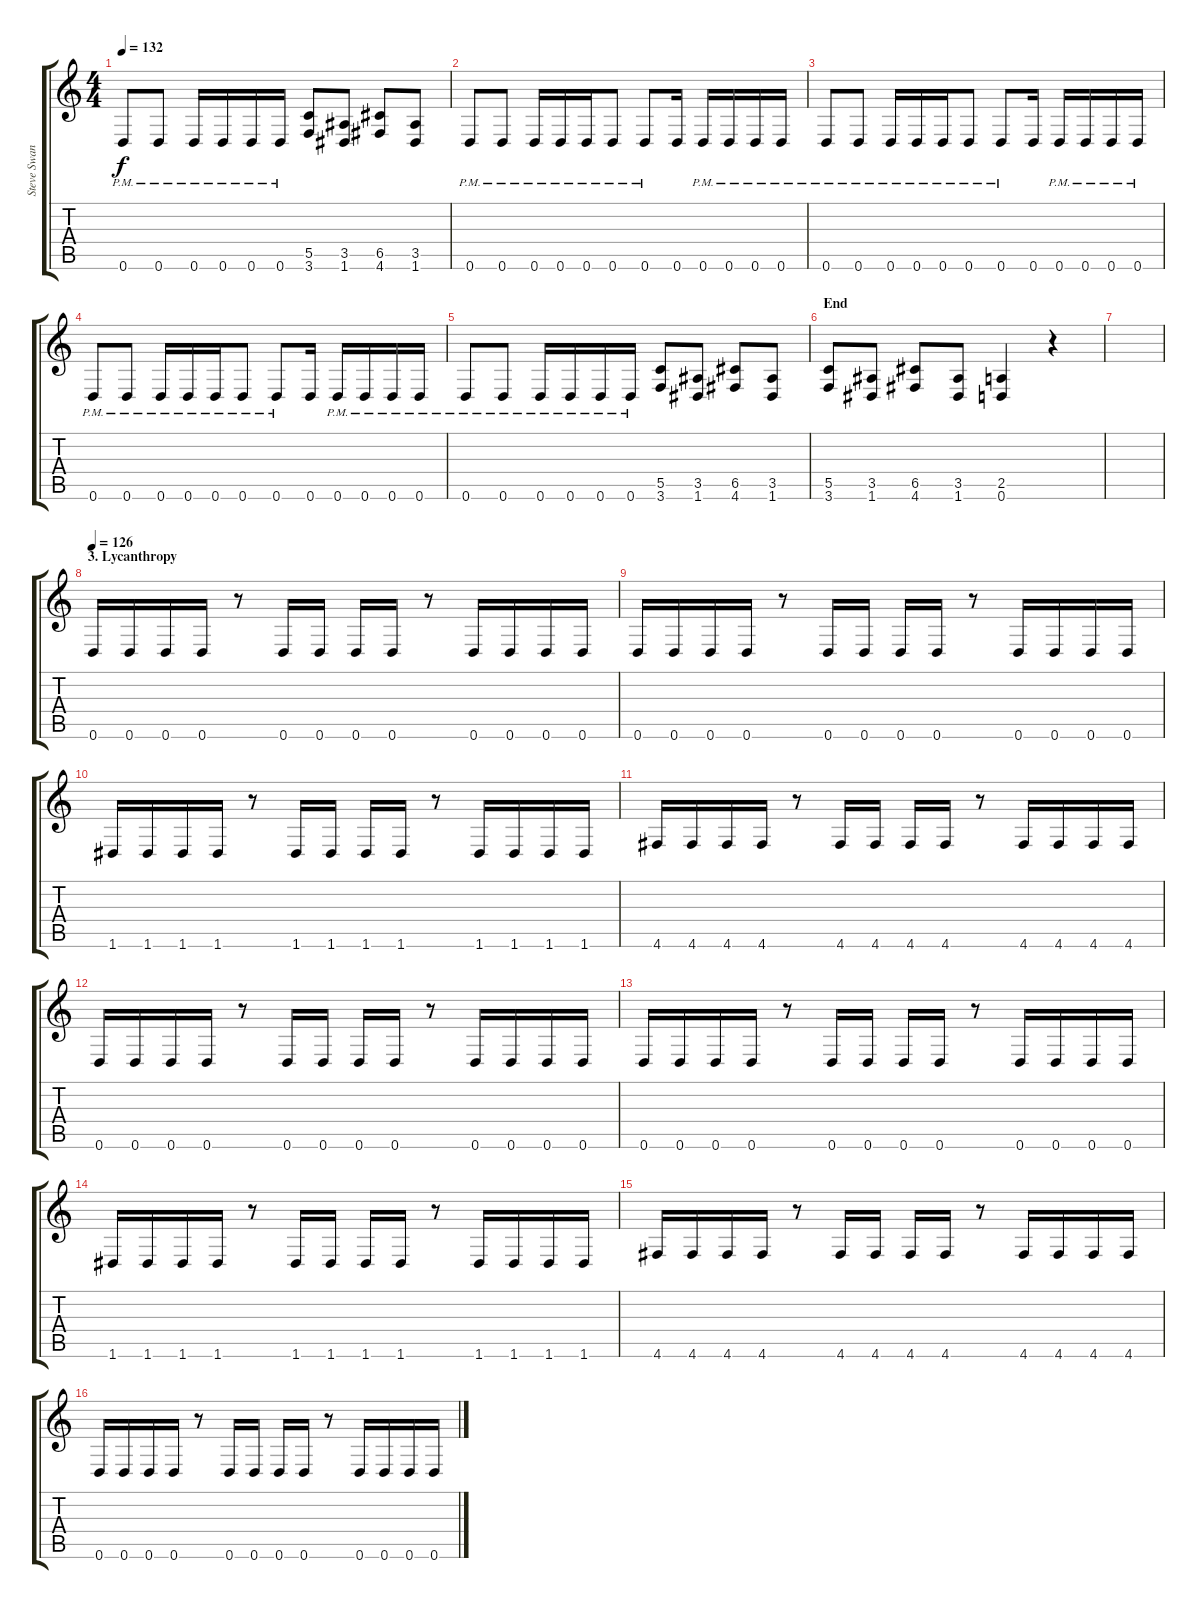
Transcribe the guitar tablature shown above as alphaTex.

\track ("Steve Swanson (Rythm Guitar)" "Steve Swan") {instrument distortionguitar}
\staff {score tabs}
\tuning (D4 A3 F3 C3 G2 D2) {hide}
\ts (4 4)
\tempo 132
\clef g2
\ks c
0.6{pm}.8{dy f} 0.6{pm}.8 0.6{pm}.16 0.6{pm}.16 0.6{pm}.16 0.6{pm}.16 (5.5 3.6).8 (3.5 1.6).8 (6.5 4.6).8 (3.5 1.6).8 |
0.6{pm}.8 0.6{pm}.8 0.6{pm}.16 0.6{pm}.16 0.6{pm}.16 0.6{pm}.8 0.6{pm}.8 0.6.16 0.6{pm}.16 0.6{pm}.16 0.6{pm}.16 0.6{pm}.16 |
0.6{pm}.8 0.6{pm}.8 0.6{pm}.16 0.6{pm}.16 0.6{pm}.16 0.6{pm}.8 0.6{pm}.8 0.6.16 0.6{pm}.16 0.6{pm}.16 0.6{pm}.16 0.6{pm}.16 |
0.6{pm}.8 0.6{pm}.8 0.6{pm}.16 0.6{pm}.16 0.6{pm}.16 0.6{pm}.8 0.6{pm}.8 0.6.16 0.6{pm}.16 0.6{pm}.16 0.6{pm}.16 0.6{pm}.16 |
0.6{pm}.8 0.6{pm}.8 0.6{pm}.16 0.6{pm}.16 0.6{pm}.16 0.6{pm}.16 (5.5 3.6).8 (3.5 1.6).8 (6.5 4.6).8 (3.5 1.6).8 |
\section ("" "End")
(5.5 3.6).8 (3.5 1.6).8 (6.5 4.6).8 (3.5 1.6).8 (2.5 0.6).4 r.4 |
|
\section ("" "3. Lycanthropy")
\tempo 126
0.6.16 0.6.16 0.6.16 0.6.16 r.8 0.6.16 0.6.16 0.6.16 0.6.16 r.8 0.6.16 0.6.16 0.6.16 0.6.16 |
0.6.16 0.6.16 0.6.16 0.6.16 r.8 0.6.16 0.6.16 0.6.16 0.6.16 r.8 0.6.16 0.6.16 0.6.16 0.6.16 |
1.6.16 1.6.16 1.6.16 1.6.16 r.8 1.6.16 1.6.16 1.6.16 1.6.16 r.8 1.6.16 1.6.16 1.6.16 1.6.16 |
4.6.16 4.6.16 4.6.16 4.6.16 r.8 4.6.16 4.6.16 4.6.16 4.6.16 r.8 4.6.16 4.6.16 4.6.16 4.6.16 |
0.6.16 0.6.16 0.6.16 0.6.16 r.8 0.6.16 0.6.16 0.6.16 0.6.16 r.8 0.6.16 0.6.16 0.6.16 0.6.16 |
0.6.16 0.6.16 0.6.16 0.6.16 r.8 0.6.16 0.6.16 0.6.16 0.6.16 r.8 0.6.16 0.6.16 0.6.16 0.6.16 |
1.6.16 1.6.16 1.6.16 1.6.16 r.8 1.6.16 1.6.16 1.6.16 1.6.16 r.8 1.6.16 1.6.16 1.6.16 1.6.16 |
4.6.16 4.6.16 4.6.16 4.6.16 r.8 4.6.16 4.6.16 4.6.16 4.6.16 r.8 4.6.16 4.6.16 4.6.16 4.6.16 |
0.6.16 0.6.16 0.6.16 0.6.16 r.8 0.6.16 0.6.16 0.6.16 0.6.16 r.8 0.6.16 0.6.16 0.6.16 0.6.16
